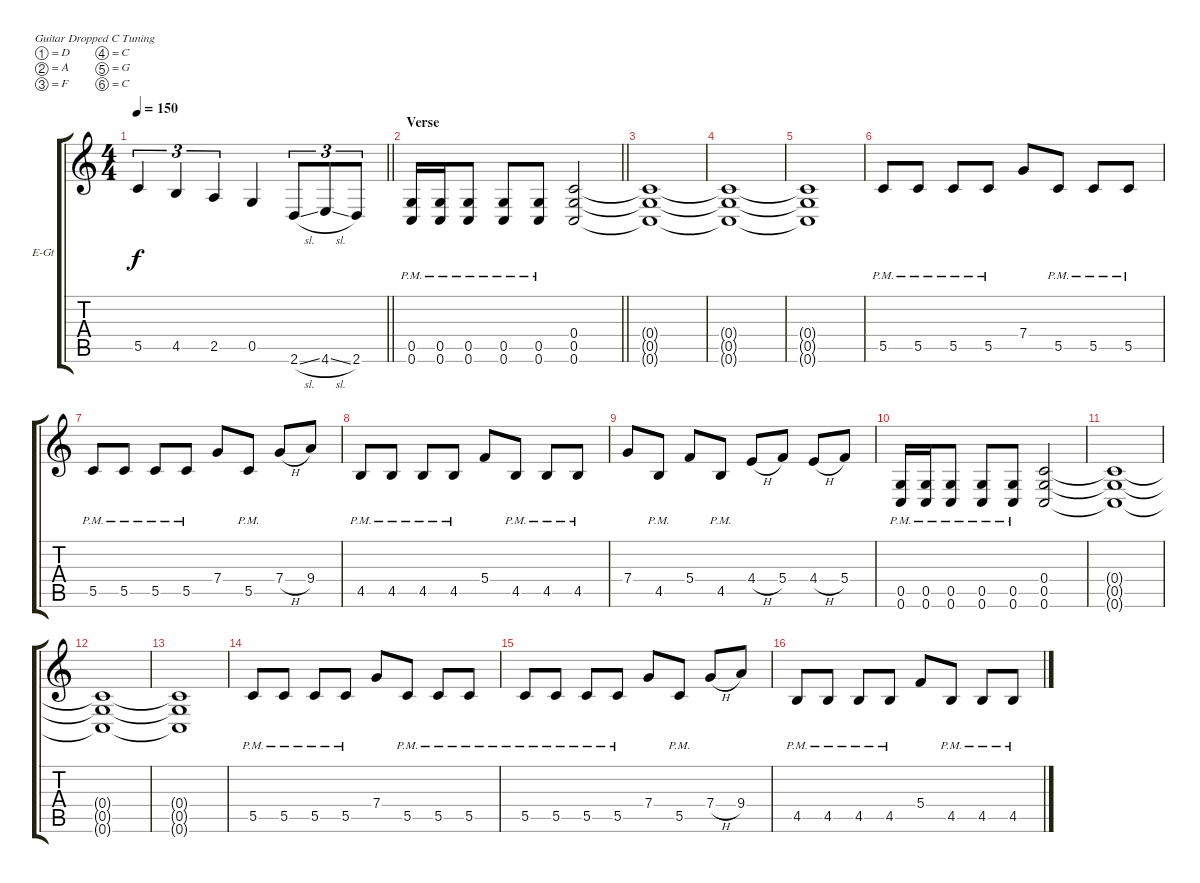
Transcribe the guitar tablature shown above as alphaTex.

\bracketExtendMode groupsimilarinstruments
\firstSystemTrackNameOrientation horizontal
\otherSystemsTrackNameOrientation horizontal
\track ("Padge" "E-Gt") {solo instrument overdrivenguitar}
\staff {score tabs}
\tuning (D4 A3 F3 C3 G2 C2)
\ts (4 4)
\tempo 150
\clef g2
\barLineRight lightlight
\ks c
5.5.4{tu (3 2) dy f} 4.5.4{tu (3 2)} 2.5.4{tu (3 2)} 0.5.4 2.6{sl}.8{tu (3 2)} 4.6{sl}.8{tu (3 2)} 2.6.8{tu (3 2)} |
\section ("" "Verse")
\barLineRight lightlight
(0.5{pm} 0.6{pm}).16 (0.5{pm} 0.6{pm}).16 (0.5{pm} 0.6{pm}).8 (0.5{pm} 0.6{pm}).8 (0.5{pm} 0.6{pm}).8 (0.4 0.5 0.6).2 |
(0.4{t} 0.5{t} 0.6{t}).1 |
(0.4{t} 0.5{t} 0.6{t}).1 |
(0.4{t} 0.5{t} 0.6{t}).1 |
5.5{pm}.8 5.5{pm}.8 5.5{pm}.8 5.5{pm}.8 7.4.8 5.5{pm}.8 5.5{pm}.8 5.5{pm}.8 |
5.5{pm}.8 5.5{pm}.8 5.5{pm}.8 5.5{pm}.8 7.4.8 5.5{pm}.8 7.4{h}.8 9.4.8 |
4.5{pm}.8 4.5{pm}.8 4.5{pm}.8 4.5{pm}.8 5.4.8 4.5{pm}.8 4.5{pm}.8 4.5{pm}.8 |
7.4.8 4.5{pm}.8 5.4.8 4.5{pm}.8 4.4{h}.8 5.4.8 4.4{h}.8 5.4.8 |
(0.5{pm} 0.6{pm}).16 (0.5{pm} 0.6{pm}).16 (0.5{pm} 0.6{pm}).8 (0.5{pm} 0.6{pm}).8 (0.5{pm} 0.6{pm}).8 (0.4 0.5 0.6).2 |
(0.4{t} 0.5{t} 0.6{t}).1 |
(0.4{t} 0.5{t} 0.6{t}).1 |
(0.4{t} 0.5{t} 0.6{t}).1 |
5.5{pm}.8 5.5{pm}.8 5.5{pm}.8 5.5{pm}.8 7.4.8 5.5{pm}.8 5.5{pm}.8 5.5{pm}.8 |
5.5{pm}.8 5.5{pm}.8 5.5{pm}.8 5.5{pm}.8 7.4.8 5.5{pm}.8 7.4{h}.8 9.4.8 |
4.5{pm}.8 4.5{pm}.8 4.5{pm}.8 4.5{pm}.8 5.4.8 4.5{pm}.8 4.5{pm}.8 4.5{pm}.8
